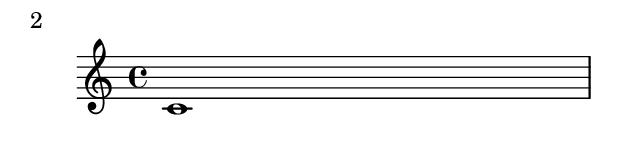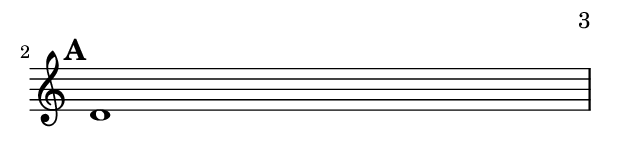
%% Generated by lilypond-book
%% Options: [exampleindent=10.16\mm,indent=0\mm,line-width=160\mm,paper-height=845.047\pt,paper-width=597.508\pt,papersize='(cons (* 597.508 pt) (* 845.047 pt))]
\include "lilypond-book-preamble.ly"


% ****************************************************************
% Start cut-&-pastable-section
% ****************************************************************

#(ly:set-option 'eps-box-padding 3.000000)



\paper {
  #(set-paper-size '(cons (* 597.508 pt) (* 845.047 pt)))
  indent = 0\mm
  line-width = 160\mm
  % offset the left padding, also add 1mm as lilypond creates cropped
  % images with a little space on the right
  line-width = #(- line-width (* mm  3.000000) (* mm 1))
}

\layout {
  
}




% ****************************************************************
% ly snippet:
% ****************************************************************
\sourcefilename "/lilypond-2.25.21/input/regression/toc.ly"
\sourcefileline 0
\version "2.23.14"

\header {
  texidoc = "A table of contents is included using
@code{\\markuplist \\table-of-contents}. The toc items are added with
the @code{\\tocItem} command. In the PDF backend, the toc items are linked
to the corresponding pages."
}

#(set-default-paper-size "a6")

\book {
  \markuplist \table-of-contents
  \pageBreak

  \tocItem \markup "The first score"
  \score {
    {
      \tocItem \markup "(score begins here)"
      c'1 \pageBreak
      \mark \default \tocItem \markup "Mark A"
      d'
    }
  }
  \pageBreak
  \tocItem \markup "The second score"
  \score {
    { e' }
    \header { piece = "Second score" }
  }
}



% ****************************************************************
% end ly snippet
% ****************************************************************
